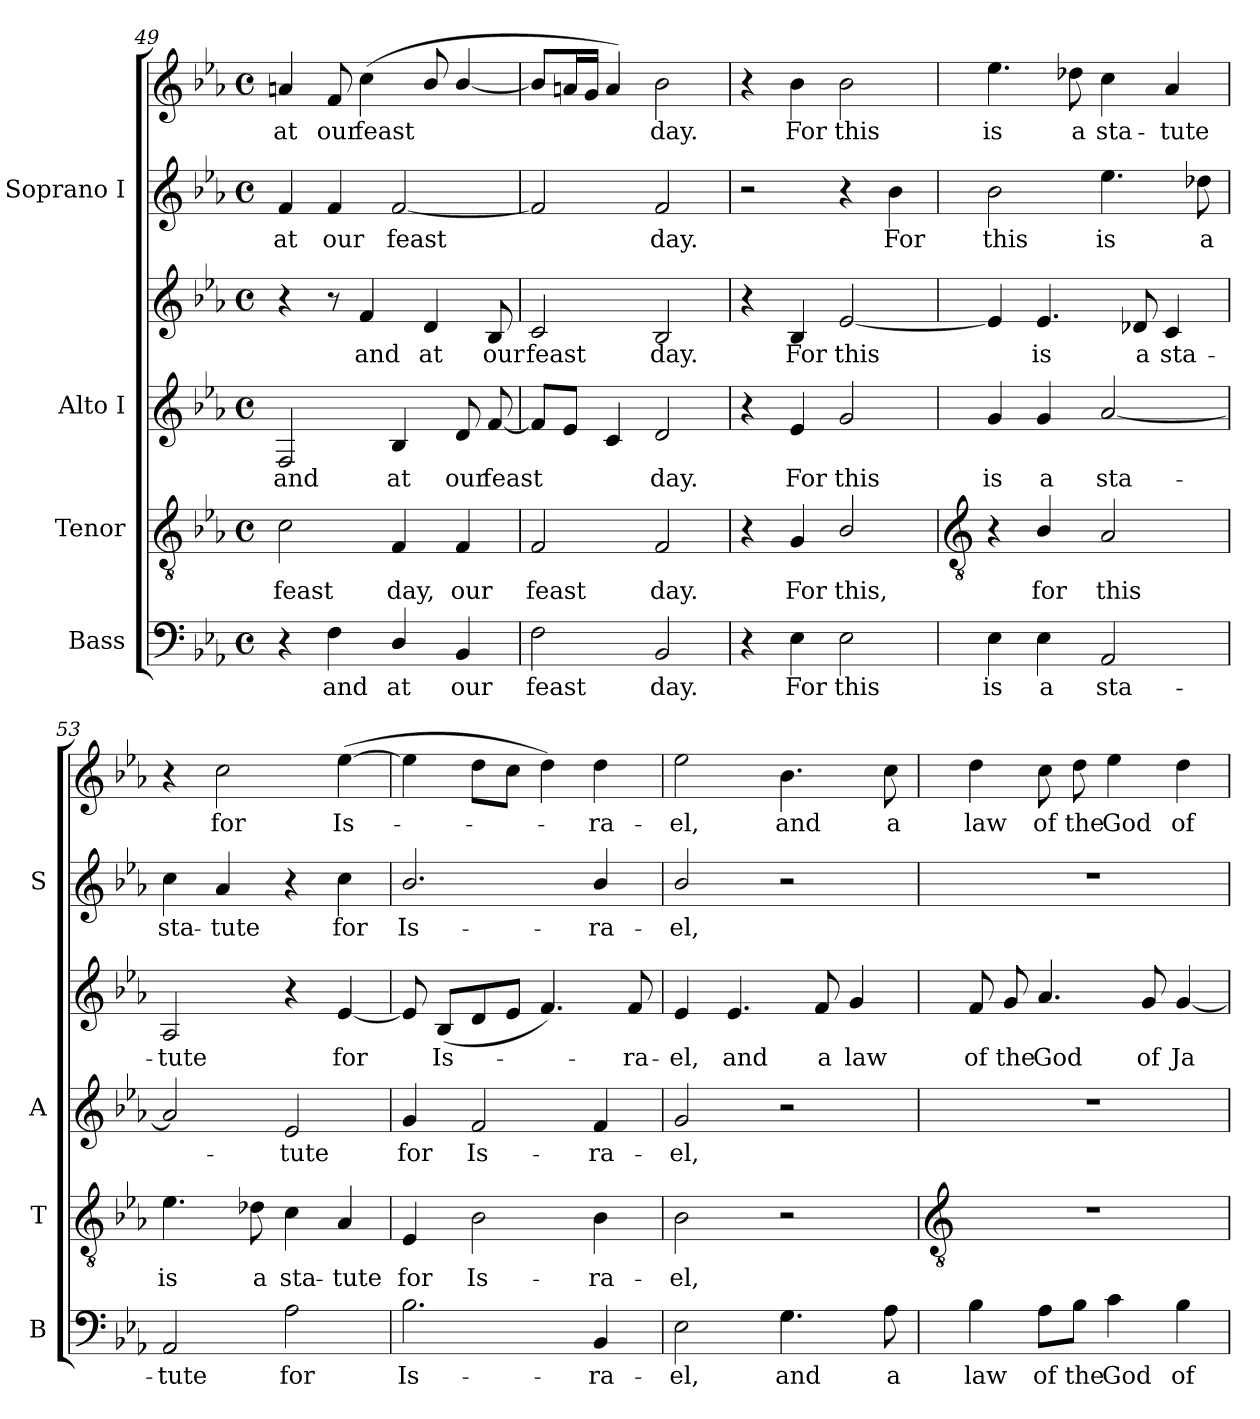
**kern	**text	**kern	**text	**kern	**text	**kern	**text	**kern	**text	**kern	**text
*part4	*part4	*part3	*part3	*part2	*part2	*part2	*part2	*part1	*part1	*part1	*part1
*staff6	*staff6	*staff5	*staff5	*staff4	*staff4	*staff3	*staff3	*staff2	*staff2	*staff1	*staff1
*I"Bass	*	*I"Tenor	*	*I"Alto I	*	*	*	*I"Soprano I	*	*	*
*I'B	*	*I'T	*	*I'A	*	*	*	*I'S	*	*	*
*clefF4	*	*clefGv2	*	*clefG2	*	*clefG2	*	*clefG2	*	*clefG2	*
*k[b-e-a-]	*	*k[b-e-a-]	*	*k[b-e-a-]	*	*k[b-e-a-]	*	*k[b-e-a-]	*	*k[b-e-a-]	*
*E-:	*	*E-:	*	*E-:	*	*E-:	*	*E-:	*	*E-:	*
*M4/4	*	*M4/4	*	*M4/4	*	*M4/4	*	*M4/4	*	*M4/4	*
*met(c)	*	*met(c)	*	*met(c)	*	*met(c)	*	*met(c)	*	*met(c)	*
=49	=49	=49	=49	=49	=49	=49	=49	=49	=49	=49	=49
!	!	!	!LO:LY:b	!	!LO:LY:b	!	!	!	!LO:LY:b	!	!LO:LY:b
4r	.	2c	feast	2F	and	4r	.	4f	at	4an	at
!	!LO:LY:b	!	!	!	!	!	!	!	!LO:LY:b	!	!LO:LY:b
4F	and	.	.	.	.	8r	.	4f	our	8f	our
!	!	!	!	!	!	!	!LO:LY:b	!	!	!	!LO:LY:b
.	.	.	.	.	.	4f	and	.	.	(<4cc	feast
!	!LO:LY:b	!	!LO:LY:b	!	!LO:LY:b	!	!	!	!LO:LY:b	!	!
4D/	at	4F	day,	4B-	at	.	.	[2f	feast	.	.
!	!	!	!	!	!	!	!LO:LY:b	!	!	!	!
.	.	.	.	.	.	4d	at	.	.	8b-/	.
!	!LO:LY:b	!	!LO:LY:b	!	!LO:LY:b	!	!	!	!	!	!
4BB-	our	4F	our	8d	our	.	.	.	.	[4b-/	.
!	!	!	!	!	!LO:LY:b	!	!LO:LY:b	!	!	!	!
.	.	.	.	[8f	feast	8B-	our	.	.	.	.
=50	=50	=50	=50	=50	=50	=50	=50	=50	=50	=50	=50
!	!LO:LY:b	!	!LO:LY:b	!	!	!	!LO:LY:b	!	!	!	!
2F	feast	2F	feast	8fL]	.	2c	feast	2f]	.	8b-L]	.
.	.	.	.	8e-J	.	.	.	.	.	16anL	.
.	.	.	.	.	.	.	.	.	.	16gJJ	.
.	.	.	.	4c	.	.	.	.	.	4a)	.
!	!LO:LY:b	!	!LO:LY:b	!	!LO:LY:b	!	!LO:LY:b	!	!LO:LY:b	!	!LO:LY:b
2BB-	day.	2F	day.	2d	day.	2B-	day.	2f	day.	2b-	day.
=51	=51	=51	=51	=51	=51	=51	=51	=51	=51	=51	=51
4r	.	4r	.	4r	.	4r	.	2r	.	4r	.
!	!LO:LY:b	!	!LO:LY:b	!	!LO:LY:b	!	!LO:LY:b	!	!	!	!LO:LY:b
4E-	For	4G	For	4e-	For	4B-	For	.	.	4b-	For
!	!LO:LY:b	!	!LO:LY:b	!	!LO:LY:b	!	!LO:LY:b	!	!	!	!LO:LY:b
2E-	this	2B-/	this,	2g	this	[2e-	this	4r	.	2b-	this
!	!	!	!	!	!	!	!	!	!LO:LY:b	!	!
.	.	.	.	.	.	.	.	4b-	For	.	.
!!LO:LB:g=z
=52	=52	=52	=52	=52	=52	=52	=52	=52	=52	=52	=52
*	*	*clefGv2	*	*	*	*	*	*	*	*	*
!	!LO:LY:b	!	!	!	!LO:LY:b	!	!	!	!LO:LY:b	!	!LO:LY:b
4E-	is	4r	.	4g	-is	4e-]	.	2b-	this	4.ee-	is
!	!LO:LY:b	!	!LO:LY:b	!	!LO:LY:b	!	!LO:LY:b	!	!	!	!
4E-	a	4B-/	for	4g	a	4.e-	is	.	.	.	.
!	!	!	!	!	!	!	!	!	!	!	!LO:LY:b
.	.	.	.	.	.	.	.	.	.	8dd-X	a
!	!LO:LY:b	!	!LO:LY:b	!	!LO:LY:b	!	!	!	!LO:LY:b	!	!LO:LY:b
2AA-	sta-	2A-	this	[2a-	sta-	.	.	4.ee-	is	4cc	sta-
!	!	!	!	!	!	!	!LO:LY:b	!	!	!	!
.	.	.	.	.	.	8d-X	a	.	.	.	.
!	!	!	!	!	!	!	!LO:LY:b	!	!	!	!LO:LY:b
.	.	.	.	.	.	4c	sta-	.	.	4a-	-tute
!	!	!	!	!	!	!	!	!	!LO:LY:b	!	!
.	.	.	.	.	.	.	.	8dd-X	a	.	.
=53	=53	=53	=53	=53	=53	=53	=53	=53	=53	=53	=53
!	!LO:LY:b	!	!LO:LY:b	!	!	!	!LO:LY:b	!	!LO:LY:b	!	!
2AA-	-tute	4.e-	is	2a-]	.	2A-	tute	4cc	sta-	4r	.
!	!	!	!	!	!	!	!	!	!LO:LY:b	!	!LO:LY:b
.	.	.	.	.	.	.	.	4a-	-tute	2cc	for
!	!	!	!LO:LY:b	!	!	!	!	!	!	!	!
.	.	8d-X	a	.	.	.	.	.	.	.	.
!	!LO:LY:b	!	!LO:LY:b	!	!LO:LY:b	!	!	!	!	!	!
2A-	for	4c	sta-	2e-	tute	4r	.	4r	.	.	.
!	!	!	!LO:LY:b	!	!	!	!LO:LY:b	!	!LO:LY:b	!	!LO:LY:b
.	.	4A-	-tute	.	.	[4e-	for	4cc	for	(>[4ee-	Is-
=54	=54	=54	=54	=54	=54	=54	=54	=54	=54	=54	=54
!	!LO:LY:b	!	!LO:LY:b	!	!LO:LY:b	!	!	!	!LO:LY:b	!	!
2.B-	Is-	4E-	for	4g	-for	8e-]	.	2.b-/	-Is-	4ee-]	.
!	!	!	!	!	!	!	!LO:LY:b	!	!	!	!
.	.	.	.	.	.	(<8B-L	Is-	.	.	.	.
!	!	!	!LO:LY:b	!	!LO:LY:b	!	!	!	!	!	!
.	.	2B-	Is-	2f	Is-	8d	.	.	.	8ddL	.
.	.	.	.	.	.	8e-J	.	.	.	8ccJ	.
.	.	.	.	.	.	4.f)	.	.	.	4dd)	.
!	!LO:LY:b	!	!LO:LY:b	!	!LO:LY:b	!	!	!	!LO:LY:b	!	!LO:LY:b
4BB-	-ra-	4B-	-ra-	4f	-ra-	.	.	4b-/	-ra-	4dd	ra-
!	!	!	!	!	!	!	!LO:LY:b	!	!	!	!
.	.	.	.	.	.	8f	ra-	.	.	.	.
=55	=55	=55	=55	=55	=55	=55	=55	=55	=55	=55	=55
!	!LO:LY:b	!	!LO:LY:b	!	!LO:LY:b	!	!LO:LY:b	!	!LO:LY:b	!	!LO:LY:b
2E-	-el,	2B-	-el,	2g	el,	4e-	-el,	2b-/	el,	2ee-	-el,
!	!	!	!	!	!	!	!LO:LY:b	!	!	!	!
.	.	.	.	.	.	4.e-	and	.	.	.	.
!	!LO:LY:b	!	!	!	!	!	!	!	!	!	!LO:LY:b
4.G	and	2r	.	2r	.	.	.	2r	.	4.b-	and
!	!	!	!	!	!	!	!LO:LY:b	!	!	!	!
.	.	.	.	.	.	8f	a	.	.	.	.
!	!	!	!	!	!	!	!LO:LY:b	!	!	!	!
.	.	.	.	.	.	4g	law	.	.	.	.
!	!LO:LY:b	!	!	!	!	!	!	!	!	!	!LO:LY:b
8A-	a	.	.	.	.	.	.	.	.	8cc	a
!!LO:LB:g=z
=56	=56	=56	=56	=56	=56	=56	=56	=56	=56	=56	=56
*	*	*clefGv2	*	*	*	*	*	*	*	*	*
!	!LO:LY:b	!	!	!	!	!	!LO:LY:b	!	!	!	!LO:LY:b
4B-	law	1r	.	1r	.	8f	of	1r	.	4dd	law
!	!	!	!	!	!	!	!LO:LY:b	!	!	!	!
.	.	.	.	.	.	8g	the	.	.	.	.
!	!LO:LY:b	!	!	!	!	!	!LO:LY:b	!	!	!	!LO:LY:b
8A-\L	of	.	.	.	.	4.a-	God	.	.	8cc	of
!	!LO:LY:b	!	!	!	!	!	!	!	!	!	!LO:LY:b
8B-\J	the	.	.	.	.	.	.	.	.	8dd	the
!	!LO:LY:b	!	!	!	!	!	!	!	!	!	!LO:LY:b
4c	God	.	.	.	.	.	.	.	.	4ee-	God
!	!	!	!	!	!	!	!LO:LY:b	!	!	!	!
.	.	.	.	.	.	8g	of	.	.	.	.
!	!LO:LY:b	!	!	!	!	!	!LO:LY:b	!	!	!	!LO:LY:b
4B-	of	.	.	.	.	[4g	Ja-	.	.	4dd	of
=	=	=	=	=	=	=	=	=	=	=	=
*-	*-	*-	*-	*-	*-	*-	*-	*-	*-	*-	*-
